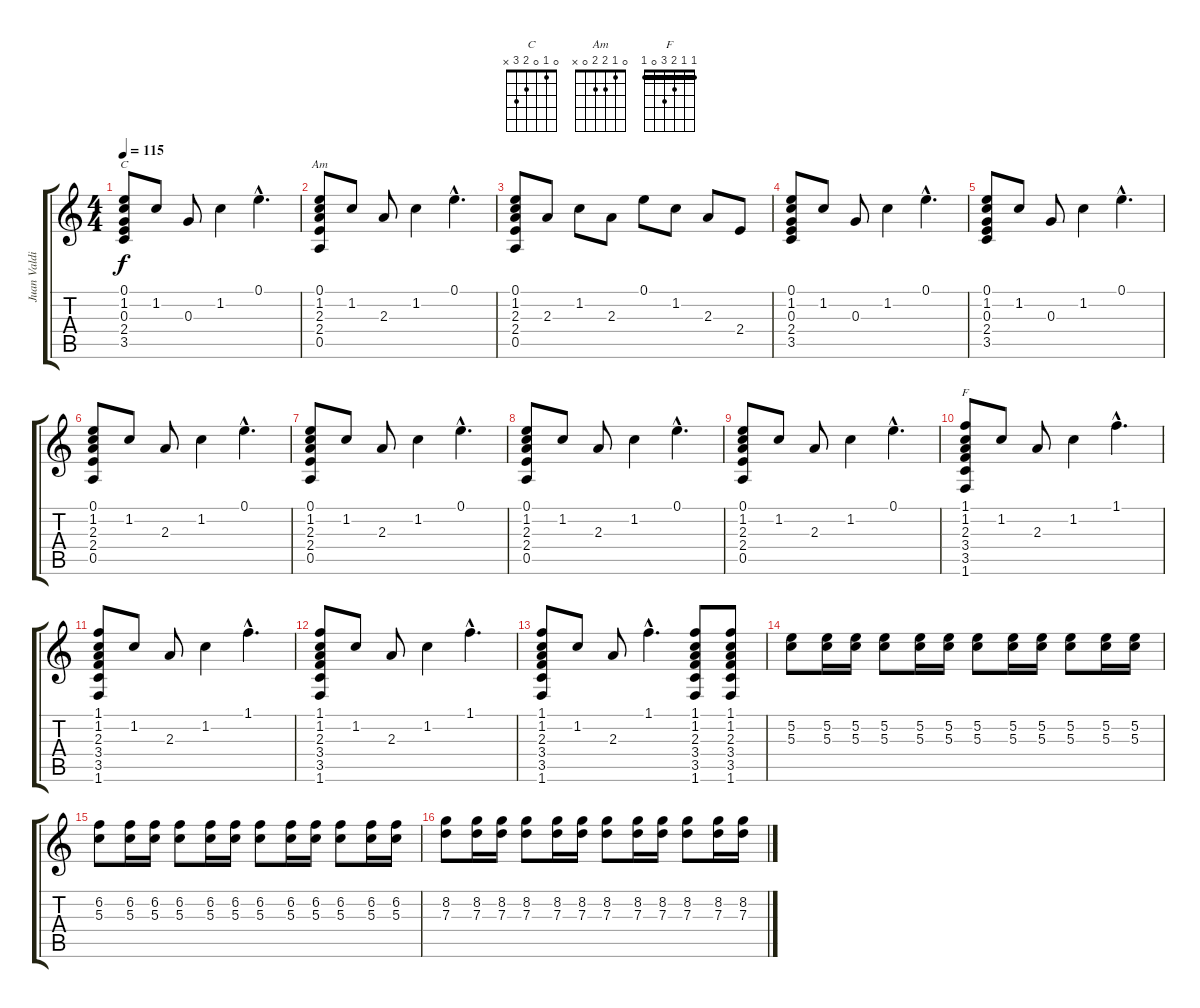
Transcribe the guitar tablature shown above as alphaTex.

\track ("Juan Valdivia" "Juan Valdi") {instrument electricguitarjazz}
\staff {score tabs}
\tuning (E4 B3 G3 D3 A2 E2) {hide}
\chord ("C" 0 1 0 2 3 x)
\chord ("Am" 0 1 2 2 0 x)
\chord ("F" 1 1 2 3 0 1) {barre 1}
\ts (4 4)
\tempo 115
\clef g2
\ks c
(0.1 1.2 0.3 2.4 3.5).8{ch "C" dy f} 1.2.8 0.3.8 1.2.4 0.1{hac}.4{d} |
(0.1 1.2 2.3 2.4 0.5).8{ch "Am"} 1.2.8 2.3.8 1.2.4 0.1{hac}.4{d} |
(0.1 1.2 2.3 2.4 0.5).8 2.3.8 1.2.8 2.3.8 0.1.8 1.2.8 2.3.8 2.4.8 |
(0.1 1.2 0.3 2.4 3.5).8 1.2.8 0.3.8 1.2.4 0.1{hac}.4{d} |
(0.1 1.2 0.3 2.4 3.5).8 1.2.8 0.3.8 1.2.4 0.1{hac}.4{d} |
(0.1 1.2 2.3 2.4 0.5).8 1.2.8 2.3.8 1.2.4 0.1{hac}.4{d} |
(0.1 1.2 2.3 2.4 0.5).8 1.2.8 2.3.8 1.2.4 0.1{hac}.4{d} |
(0.1 1.2 2.3 2.4 0.5).8 1.2.8 2.3.8 1.2.4 0.1{hac}.4{d} |
(0.1 1.2 2.3 2.4 0.5).8 1.2.8 2.3.8 1.2.4 0.1{hac}.4{d} |
(1.1 1.2 2.3 3.4 3.5 1.6).8{ch "F"} 1.2.8 2.3.8 1.2.4 1.1{hac}.4{d} |
(1.1 1.2 2.3 3.4 3.5 1.6).8 1.2.8 2.3.8 1.2.4 1.1{hac}.4{d} |
(1.1 1.2 2.3 3.4 3.5 1.6).8 1.2.8 2.3.8 1.2.4 1.1{hac}.4{d} |
(1.1 1.2 2.3 3.4 3.5 1.6).8 1.2.8 2.3.8 1.1{hac}.4{d} (1.1 1.2 2.3 3.4 3.5 1.6).8 (1.1 1.2 2.3 3.4 3.5 1.6).8 |
(5.2 5.3).8 (5.2 5.3).16 (5.2 5.3).16 (5.2 5.3).8 (5.2 5.3).16 (5.2 5.3).16 (5.2 5.3).8 (5.2 5.3).16 (5.2 5.3).16 (5.2 5.3).8 (5.2 5.3).16 (5.2 5.3).16 |
(6.2 5.3).8 (6.2 5.3).16 (6.2 5.3).16 (6.2 5.3).8 (6.2 5.3).16 (6.2 5.3).16 (6.2 5.3).8 (6.2 5.3).16 (6.2 5.3).16 (6.2 5.3).8 (6.2 5.3).16 (6.2 5.3).16 |
(8.2 7.3).8 (8.2 7.3).16 (8.2 7.3).16 (8.2 7.3).8 (8.2 7.3).16 (8.2 7.3).16 (8.2 7.3).8 (8.2 7.3).16 (8.2 7.3).16 (8.2 7.3).8 (8.2 7.3).16 (8.2 7.3).16
